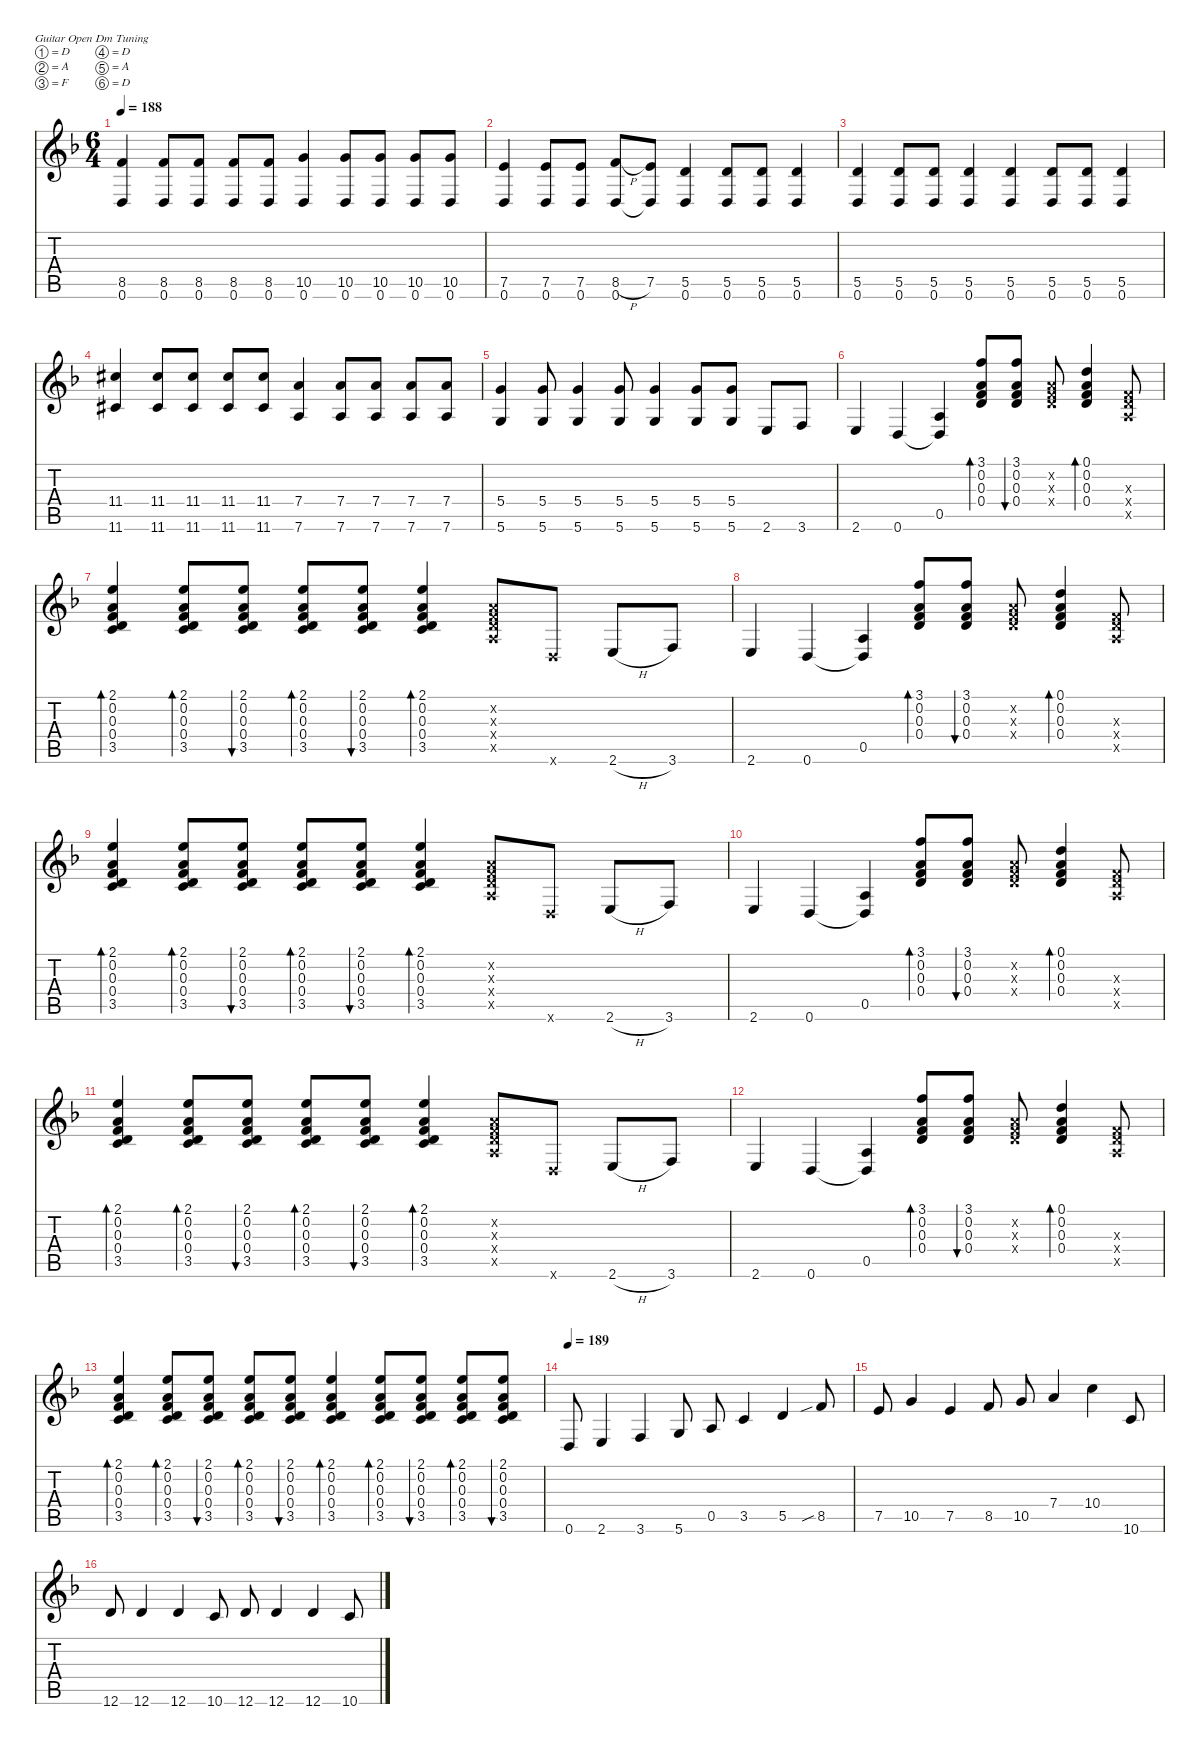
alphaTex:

\defaultSystemsLayout 4
\hideDynamics
\bracketExtendMode nobrackets
\singleTrackTrackNamePolicy hidden
\multiTrackTrackNamePolicy hidden
\firstSystemTrackNameMode fullname
\firstSystemTrackNameOrientation horizontal
\otherSystemsTrackNameOrientation horizontal
\track ("Mikael Akerfeldt" "dist.guit.") {defaultSystemsLayout 4 instrument distortionguitar}
\staff {score tabs}
\tuning (D4 A3 F3 D3 A2 D2)
\ts (6 4)
\tempo 188
\clef g2
\ks dminor
(8.5{acc forcenatural} 0.6{acc forcenatural}).4{dy f beam Up} (8.5{acc forcenatural} 0.6{acc forcenatural}).8{beam Up} (8.5{acc forcenatural} 0.6{acc forcenatural}).8{beam Up} (8.5{acc forcenatural} 0.6{acc forcenatural}).8{beam Up} (8.5{acc forcenatural} 0.6{acc forcenatural}).8{beam Up} (10.5{acc forcenatural} 0.6{acc forcenatural}).4{beam Up} (10.5{acc forcenatural} 0.6{acc forcenatural}).8{beam Up} (10.5{acc forcenatural} 0.6{acc forcenatural}).8{beam Up} (10.5{acc forcenatural} 0.6{acc forcenatural}).8{beam Up} (10.5{acc forcenatural} 0.6{acc forcenatural}).8{beam Up} |
(7.5{acc forcenatural} 0.6{acc forcenatural}).4{beam Up} (7.5{acc forcenatural} 0.6{acc forcenatural}).8{beam Up} (7.5{acc forcenatural} 0.6{acc forcenatural}).8{beam Up} (8.5{h acc forcenatural} 0.6{acc forcenatural}).8{beam Up} (7.5{acc forcenatural} 0.6{t acc forcenatural}).8{beam Up} (5.5{acc forcenatural} 0.6{acc forcenatural}).4{beam Up} (5.5{acc forcenatural} 0.6{acc forcenatural}).8{beam Up} (5.5{acc forcenatural} 0.6{acc forcenatural}).8{beam Up} (5.5{acc forcenatural} 0.6{acc forcenatural}).4{beam Up} |
(5.5{acc forcenatural} 0.6{acc forcenatural}).4{beam Up} (5.5{acc forcenatural} 0.6{acc forcenatural}).8{beam Up} (5.5{acc forcenatural} 0.6{acc forcenatural}).8{beam Up} (5.5{acc forcenatural} 0.6{acc forcenatural}).4{beam Up} (5.5{acc forcenatural} 0.6{acc forcenatural}).4{beam Up} (5.5{acc forcenatural} 0.6{acc forcenatural}).8{beam Up} (5.5{acc forcenatural} 0.6{acc forcenatural}).8{beam Up} (5.5{acc forcenatural} 0.6{acc forcenatural}).4{beam Up} |
(11.4{acc #} 11.6{acc #}).4{beam Up} (11.4{acc #} 11.6{acc #}).8{beam Up} (11.4{acc #} 11.6{acc #}).8{beam Up} (11.4{acc #} 11.6{acc #}).8{beam Up} (11.4{acc #} 11.6{acc #}).8{beam Up} (7.4{acc forcenatural} 7.6{acc forcenatural}).4{beam Up} (7.4{acc forcenatural} 7.6{acc forcenatural}).8{beam Up} (7.4{acc forcenatural} 7.6{acc forcenatural}).8{beam Up} (7.4{acc forcenatural} 7.6{acc forcenatural}).8{beam Up} (7.4{acc forcenatural} 7.6{acc forcenatural}).8{beam Up} |
(5.4{acc forcenatural} 5.6{acc forcenatural}).4{beam Up} (5.4{acc forcenatural} 5.6{acc forcenatural}).8{beam Up} (5.4{acc forcenatural} 5.6{acc forcenatural}).4{beam Up} (5.4{acc forcenatural} 5.6{acc forcenatural}).8{beam Up} (5.4{acc forcenatural} 5.6{acc forcenatural}).4{beam Up} (5.4{acc forcenatural} 5.6{acc forcenatural}).8{beam Up} (5.4{acc forcenatural} 5.6{acc forcenatural}).8{beam Up} 2.6{acc forcenatural}.8{beam Up} 3.6{acc forcenatural}.8{beam Up} |
2.6{acc forcenatural}.4{beam Up} 0.6{acc forcenatural}.4{beam Up} (0.5{acc forcenatural} 0.6{t acc forcenatural}).4{beam Up} (3.1{acc forcenatural} 0.2{acc forcenatural} 0.3{acc forcenatural} 0.4{acc forcenatural}).8{bd 120 beam Up} (3.1{acc forcenatural} 0.2{acc forcenatural} 0.3{acc forcenatural} 0.4{acc forcenatural}).8{bu 120 beam Up} (0.2{x acc forcenatural} 0.3{x acc forcenatural} 0.4{x acc forcenatural}).8{beam Up} (0.1{acc forcenatural} 0.2{acc forcenatural} 0.3{acc forcenatural} 0.4{acc forcenatural}).4{bd 120 beam Up} (0.3{x acc forcenatural} 0.4{x acc forcenatural} 0.5{x acc forcenatural}).8{beam Up} |
(2.1{acc forcenatural} 0.2{acc forcenatural} 0.3{acc forcenatural} 0.4{acc forcenatural} 3.5{acc forcenatural}).4{bd 120 beam Up} (2.1{acc forcenatural} 0.2{acc forcenatural} 0.3{acc forcenatural} 0.4{acc forcenatural} 3.5{acc forcenatural}).8{bd 120 beam Up} (2.1{acc forcenatural} 0.2{acc forcenatural} 0.3{acc forcenatural} 0.4{acc forcenatural} 3.5{acc forcenatural}).8{bu 120 beam Up} (2.1{acc forcenatural} 0.2{acc forcenatural} 0.3{acc forcenatural} 0.4{acc forcenatural} 3.5{acc forcenatural}).8{bd 120 beam Up} (2.1{acc forcenatural} 0.2{acc forcenatural} 0.3{acc forcenatural} 0.4{acc forcenatural} 3.5{acc forcenatural}).8{bu 120 beam Up} (2.1{acc forcenatural} 0.2{acc forcenatural} 0.3{acc forcenatural} 0.4{acc forcenatural} 3.5{acc forcenatural}).4{bd 120 beam Up} (0.2{x acc forcenatural} 0.3{x acc forcenatural} 0.4{x acc forcenatural} 0.5{x acc forcenatural}).8{beam Up} 0.6{x acc forcenatural}.8{beam Up} 2.6{h acc forcenatural}.8{beam Up} 3.6{acc forcenatural}.8{beam Up} |
2.6{acc forcenatural}.4{beam Up} 0.6{acc forcenatural}.4{beam Up} (0.5{acc forcenatural} 0.6{t acc forcenatural}).4{beam Up} (3.1{acc forcenatural} 0.2{acc forcenatural} 0.3{acc forcenatural} 0.4{acc forcenatural}).8{bd 120 beam Up} (3.1{acc forcenatural} 0.2{acc forcenatural} 0.3{acc forcenatural} 0.4{acc forcenatural}).8{bu 120 beam Up} (0.2{x acc forcenatural} 0.3{x acc forcenatural} 0.4{x acc forcenatural}).8{beam Up} (0.1{acc forcenatural} 0.2{acc forcenatural} 0.3{acc forcenatural} 0.4{acc forcenatural}).4{bd 120 beam Up} (0.3{x acc forcenatural} 0.4{x acc forcenatural} 0.5{x acc forcenatural}).8{beam Up} |
(2.1{acc forcenatural} 0.2{acc forcenatural} 0.3{acc forcenatural} 0.4{acc forcenatural} 3.5{acc forcenatural}).4{bd 120 beam Up} (2.1{acc forcenatural} 0.2{acc forcenatural} 0.3{acc forcenatural} 0.4{acc forcenatural} 3.5{acc forcenatural}).8{bd 120 beam Up} (2.1{acc forcenatural} 0.2{acc forcenatural} 0.3{acc forcenatural} 0.4{acc forcenatural} 3.5{acc forcenatural}).8{bu 120 beam Up} (2.1{acc forcenatural} 0.2{acc forcenatural} 0.3{acc forcenatural} 0.4{acc forcenatural} 3.5{acc forcenatural}).8{bd 120 beam Up} (2.1{acc forcenatural} 0.2{acc forcenatural} 0.3{acc forcenatural} 0.4{acc forcenatural} 3.5{acc forcenatural}).8{bu 120 beam Up} (2.1{acc forcenatural} 0.2{acc forcenatural} 0.3{acc forcenatural} 0.4{acc forcenatural} 3.5{acc forcenatural}).4{bd 120 beam Up} (0.2{x acc forcenatural} 0.3{x acc forcenatural} 0.4{x acc forcenatural} 0.5{x acc forcenatural}).8{beam Up} 0.6{x acc forcenatural}.8{beam Up} 2.6{h acc forcenatural}.8{beam Up} 3.6{acc forcenatural}.8{beam Up} |
2.6{acc forcenatural}.4{beam Up} 0.6{acc forcenatural}.4{beam Up} (0.5{acc forcenatural} 0.6{t acc forcenatural}).4{beam Up} (3.1{acc forcenatural} 0.2{acc forcenatural} 0.3{acc forcenatural} 0.4{acc forcenatural}).8{bd 120 beam Up} (3.1{acc forcenatural} 0.2{acc forcenatural} 0.3{acc forcenatural} 0.4{acc forcenatural}).8{bu 120 beam Up} (0.2{x acc forcenatural} 0.3{x acc forcenatural} 0.4{x acc forcenatural}).8{beam Up} (0.1{acc forcenatural} 0.2{acc forcenatural} 0.3{acc forcenatural} 0.4{acc forcenatural}).4{bd 120 beam Up} (0.3{x acc forcenatural} 0.4{x acc forcenatural} 0.5{x acc forcenatural}).8{beam Up} |
(2.1{acc forcenatural} 0.2{acc forcenatural} 0.3{acc forcenatural} 0.4{acc forcenatural} 3.5{acc forcenatural}).4{bd 120 beam Up} (2.1{acc forcenatural} 0.2{acc forcenatural} 0.3{acc forcenatural} 0.4{acc forcenatural} 3.5{acc forcenatural}).8{bd 120 beam Up} (2.1{acc forcenatural} 0.2{acc forcenatural} 0.3{acc forcenatural} 0.4{acc forcenatural} 3.5{acc forcenatural}).8{bu 120 beam Up} (2.1{acc forcenatural} 0.2{acc forcenatural} 0.3{acc forcenatural} 0.4{acc forcenatural} 3.5{acc forcenatural}).8{bd 120 beam Up} (2.1{acc forcenatural} 0.2{acc forcenatural} 0.3{acc forcenatural} 0.4{acc forcenatural} 3.5{acc forcenatural}).8{bu 120 beam Up} (2.1{acc forcenatural} 0.2{acc forcenatural} 0.3{acc forcenatural} 0.4{acc forcenatural} 3.5{acc forcenatural}).4{bd 120 beam Up} (0.2{x acc forcenatural} 0.3{x acc forcenatural} 0.4{x acc forcenatural} 0.5{x acc forcenatural}).8{beam Up} 0.6{x acc forcenatural}.8{beam Up} 2.6{h acc forcenatural}.8{beam Up} 3.6{acc forcenatural}.8{beam Up} |
2.6{acc forcenatural}.4{beam Up} 0.6{acc forcenatural}.4{beam Up} (0.5{acc forcenatural} 0.6{t acc forcenatural}).4{beam Up} (3.1{acc forcenatural} 0.2{acc forcenatural} 0.3{acc forcenatural} 0.4{acc forcenatural}).8{bd 120 beam Up} (3.1{acc forcenatural} 0.2{acc forcenatural} 0.3{acc forcenatural} 0.4{acc forcenatural}).8{bu 120 beam Up} (0.2{x acc forcenatural} 0.3{x acc forcenatural} 0.4{x acc forcenatural}).8{beam Up} (0.1{acc forcenatural} 0.2{acc forcenatural} 0.3{acc forcenatural} 0.4{acc forcenatural}).4{bd 120 beam Up} (0.3{x acc forcenatural} 0.4{x acc forcenatural} 0.5{x acc forcenatural}).8{beam Up} |
(2.1{acc forcenatural} 0.2{acc forcenatural} 0.3{acc forcenatural} 0.4{acc forcenatural} 3.5{acc forcenatural}).4{bd 120 beam Up} (2.1{acc forcenatural} 0.2{acc forcenatural} 0.3{acc forcenatural} 0.4{acc forcenatural} 3.5{acc forcenatural}).8{bd 120 beam Up} (2.1{acc forcenatural} 0.2{acc forcenatural} 0.3{acc forcenatural} 0.4{acc forcenatural} 3.5{acc forcenatural}).8{bu 120 beam Up} (2.1{acc forcenatural} 0.2{acc forcenatural} 0.3{acc forcenatural} 0.4{acc forcenatural} 3.5{acc forcenatural}).8{bd 120 beam Up} (2.1{acc forcenatural} 0.2{acc forcenatural} 0.3{acc forcenatural} 0.4{acc forcenatural} 3.5{acc forcenatural}).8{bu 120 beam Up} (2.1{acc forcenatural} 0.2{acc forcenatural} 0.3{acc forcenatural} 0.4{acc forcenatural} 3.5{acc forcenatural}).4{bd 120 beam Up} (2.1{acc forcenatural} 0.2{acc forcenatural} 0.3{acc forcenatural} 0.4{acc forcenatural} 3.5{acc forcenatural}).8{bd 120 beam Up} (2.1{acc forcenatural} 0.2{acc forcenatural} 0.3{acc forcenatural} 0.4{acc forcenatural} 3.5{acc forcenatural}).8{bu 120 beam Up} (2.1{acc forcenatural} 0.2{acc forcenatural} 0.3{acc forcenatural} 0.4{acc forcenatural} 3.5{acc forcenatural}).8{bd 120 beam Up} (2.1{acc forcenatural} 0.2{acc forcenatural} 0.3{acc forcenatural} 0.4{acc forcenatural} 3.5{acc forcenatural}).8{bu 120 beam Up} |
\tempo 189
0.6{acc forcenatural}.8{beam Up} 2.6{acc forcenatural}.4{beam Up} 3.6{acc forcenatural}.4{beam Up} 5.6{acc forcenatural}.8{beam Up} 0.5{acc forcenatural}.8{beam Up} 3.5{acc forcenatural}.4{beam Up} 5.5{acc forcenatural}.4{beam Up} 8.5{sib acc forcenatural}.8{beam Up} |
7.5{acc forcenatural}.8{beam Up} 10.5{acc forcenatural}.4{beam Up} 7.5{acc forcenatural}.4{beam Up} 8.5{acc forcenatural}.8{beam Up} 10.5{acc forcenatural}.8{beam Up} 7.4{acc forcenatural}.4{beam Up} 10.4{acc forcenatural}.4{beam Down} 10.6{acc forcenatural}.8{beam Up} |
12.6{acc forcenatural}.8{beam Up} 12.6{acc forcenatural}.4{beam Up} 12.6{acc forcenatural}.4{beam Up} 10.6{acc forcenatural}.8{beam Up} 12.6{acc forcenatural}.8{beam Up} 12.6{acc forcenatural}.4{beam Up} 12.6{acc forcenatural}.4{beam Up} 10.6{acc forcenatural}.8{beam Up}
